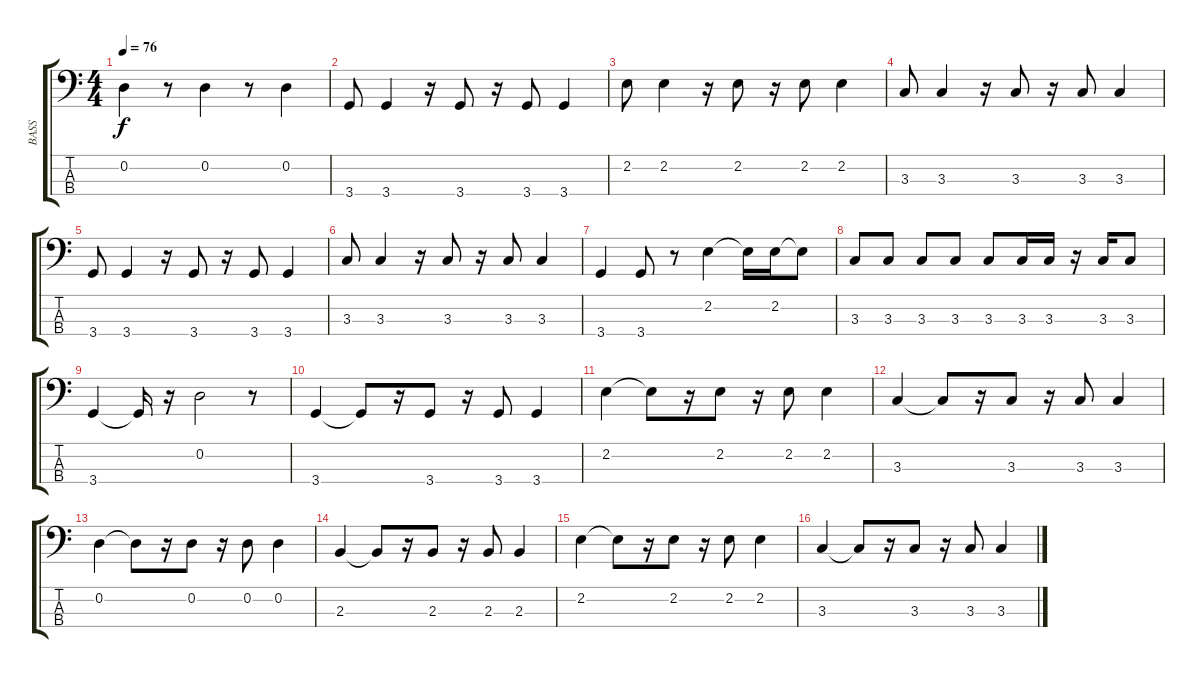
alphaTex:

\track ("BASS" "BASS") {instrument electricbassfinger}
\staff {score tabs}
\tuning (G2 D2 A1 E1) {hide}
\ts (4 4)
\tempo 76
\clef f4
\ks c
0.2.4{dy f} r.8 0.2.4 r.8 0.2.4 |
3.4.8 3.4.4 r.16 3.4.8 r.16 3.4.8 3.4.4 |
2.2.8 2.2.4 r.16 2.2.8 r.16 2.2.8 2.2.4 |
3.3.8 3.3.4 r.16 3.3.8 r.16 3.3.8 3.3.4 |
3.4.8 3.4.4 r.16 3.4.8 r.16 3.4.8 3.4.4 |
3.3.8 3.3.4 r.16 3.3.8 r.16 3.3.8 3.3.4 |
3.4.4 3.4.8 r.8 2.2.4 2.2{t}.16 2.2.16 2.2{t}.8 |
3.3.8 3.3.8 3.3.8 3.3.8 3.3.8 3.3.16 3.3.16 r.16 3.3.16 3.3.8 |
3.4.4 3.4{t}.16 r.16 0.2.2 r.8 |
3.4.4 3.4{t}.8 r.16 3.4.8 r.16 3.4.8 3.4.4 |
2.2.4 2.2{t}.8 r.16 2.2.8 r.16 2.2.8 2.2.4 |
3.3.4 3.3{t}.8 r.16 3.3.8 r.16 3.3.8 3.3.4 |
0.2.4 0.2{t}.8 r.16 0.2.8 r.16 0.2.8 0.2.4 |
2.3.4 2.3{t}.8 r.16 2.3.8 r.16 2.3.8 2.3.4 |
2.2.4 2.2{t}.8 r.16 2.2.8 r.16 2.2.8 2.2.4 |
3.3.4 3.3{t}.8 r.16 3.3.8 r.16 3.3.8 3.3.4
